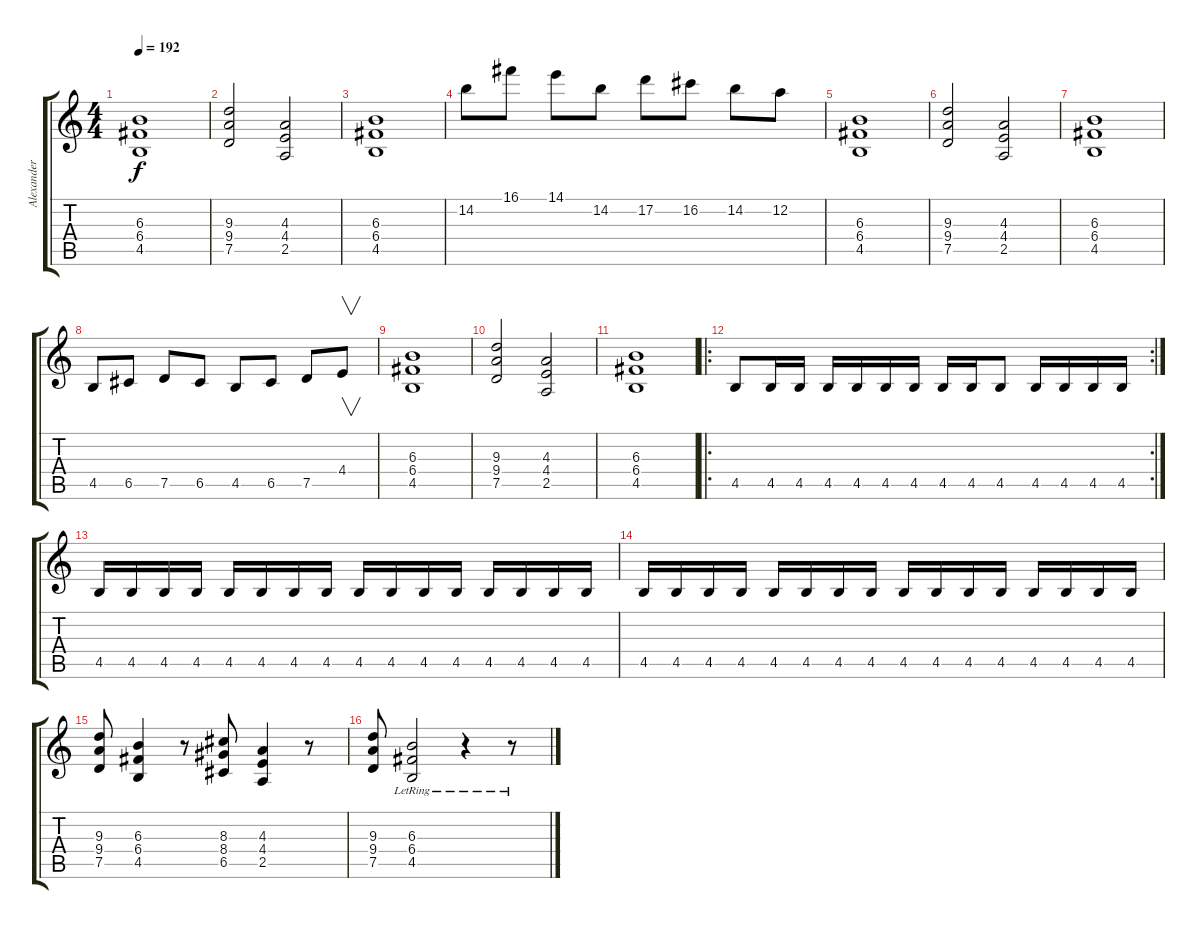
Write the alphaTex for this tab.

\track ("Alexander Kuoppala " "Alexander ") {instrument distortionguitar}
\staff {score tabs}
\tuning (D4 A3 F3 C3 G2 D2) {hide}
\ts (4 4)
\tempo 192
\clef g2
\ks c
(6.3 6.4 4.5).1{dy f} |
(9.3 9.4 7.5).2 (4.3 4.4 2.5).2 |
(6.3 6.4 4.5).1 |
14.2.8 16.1.8 14.1.8 14.2.8 17.2.8 16.2.8 14.2.8 12.2.8 |
(6.3 6.4 4.5).1 |
(9.3 9.4 7.5).2 (4.3 4.4 2.5).2 |
(6.3 6.4 4.5).1 |
4.5.8 6.5.8 7.5.8 6.5.8 4.5.8 6.5.8 7.5.8 4.4.8{v} |
(6.3 6.4 4.5).1 |
(9.3 9.4 7.5).2 (4.3 4.4 2.5).2 |
(6.3 6.4 4.5).1 |
\ro
\rc 2
4.5.8 4.5.16 4.5.16 4.5.16 4.5.16 4.5.16 4.5.16 4.5.16 4.5.16 4.5.8 4.5.16 4.5.16 4.5.16 4.5.16 |
4.5.16 4.5.16 4.5.16 4.5.16 4.5.16 4.5.16 4.5.16 4.5.16 4.5.16 4.5.16 4.5.16 4.5.16 4.5.16 4.5.16 4.5.16 4.5.16 |
4.5.16 4.5.16 4.5.16 4.5.16 4.5.16 4.5.16 4.5.16 4.5.16 4.5.16 4.5.16 4.5.16 4.5.16 4.5.16 4.5.16 4.5.16 4.5.16 |
(9.3 9.4 7.5).8 (6.3 6.4 4.5).4 r.8 (8.3 8.4 6.5).8 (4.3 4.4 2.5).4 r.8 |
(9.3 9.4 7.5).8 (6.3 6.4{lr} 4.5).2 r.4 r.8
